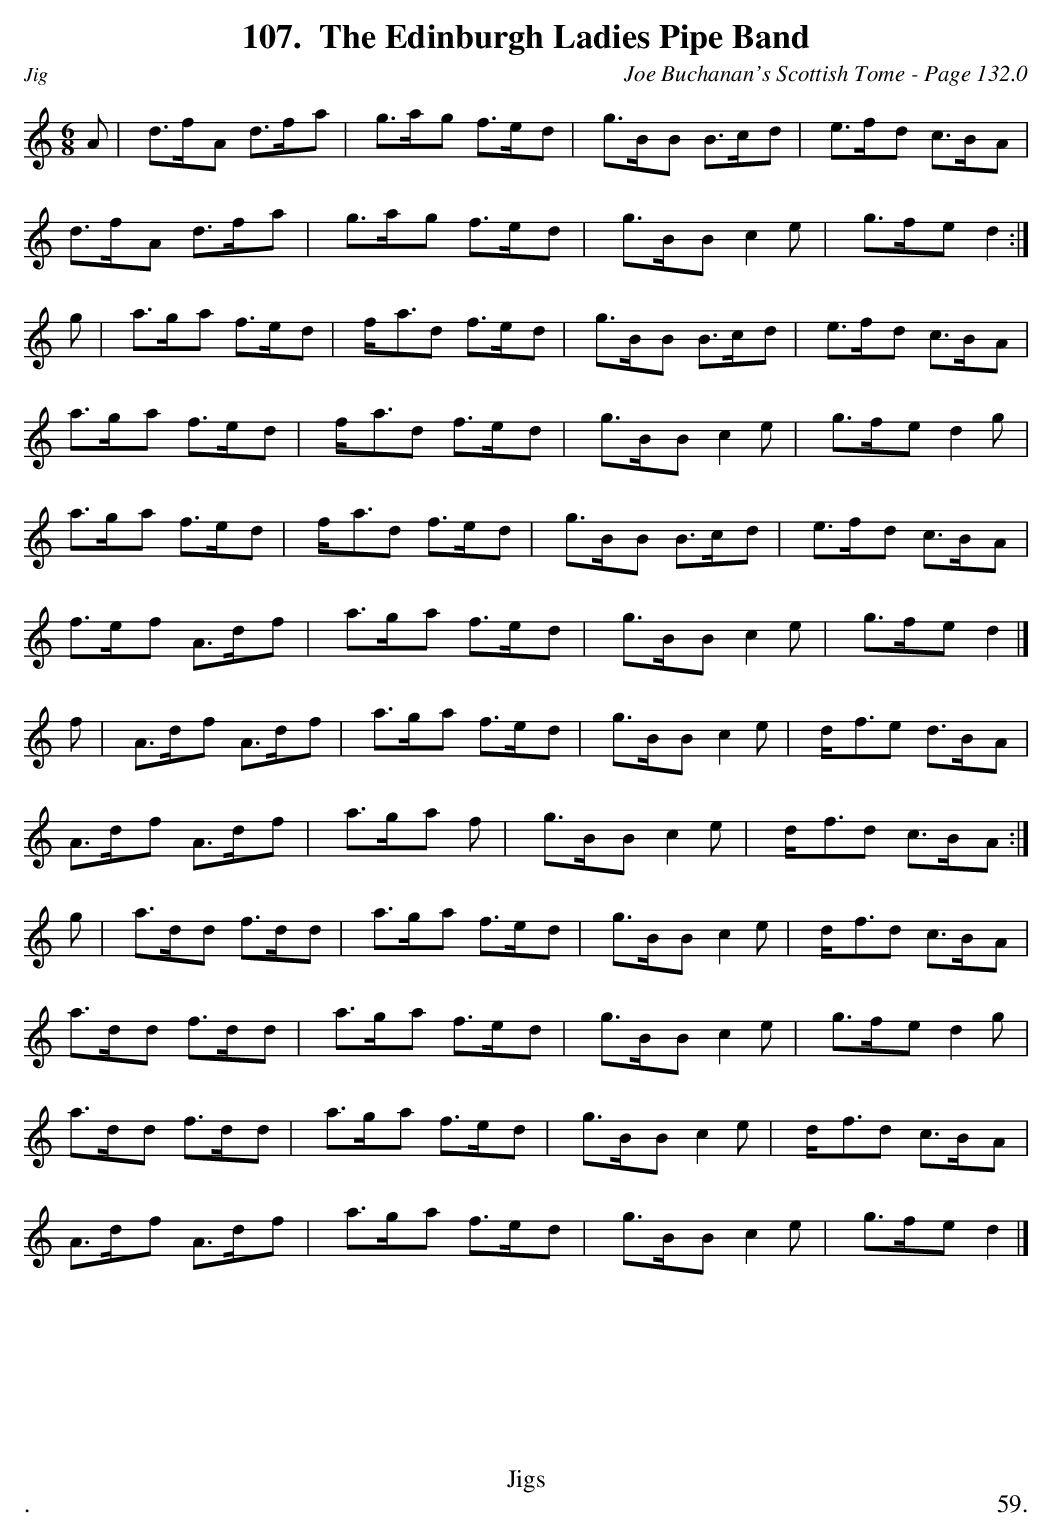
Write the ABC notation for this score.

X:1
T:Edinburgh Ladies Pipe Band, The
C:Joe Buchanan's Scottish Tome - Page 132.0
L:1/8
M:6/8
K:C
A | d>fA d>fa | g>ag f>ed | g>BB B>cd | e>fd c>BA |
d>fA d>fa | g>ag f>ed | g>BB c2 e | g>fe d2  :|
g | a>ga f>ed | f<ad f>ed | g>BB B>cd | e>fd c>BA |
a>ga f>ed | f<ad f>ed | g>BB c2 e | g>fe d2 g |
a>ga f>ed | f<ad f>ed | g>BB B>cd | e>fd c>BA |
f>ef A>df | a>ga f>ed | g>BB c2 e | g>fe d2  |]
f | A>df A>df | a>ga f>ed | g>BB c2 e | d<fe d>BA |
A>df A>df | a>ga f | g>BB c2 e | d<fd c>BA   :|
g | a>dd f>dd | a>ga f>ed | g>BB c2 e | d<fd c>BA |
a>dd f>dd | a>ga f>ed | g>BB c2 e | g>fe d2 g |
a>dd f>dd | a>ga f>ed | g>BB c2 e | d<fd c>BA |
A>df A>df | a>ga f>ed | g>BB c2 e | g>fe d2  |]
